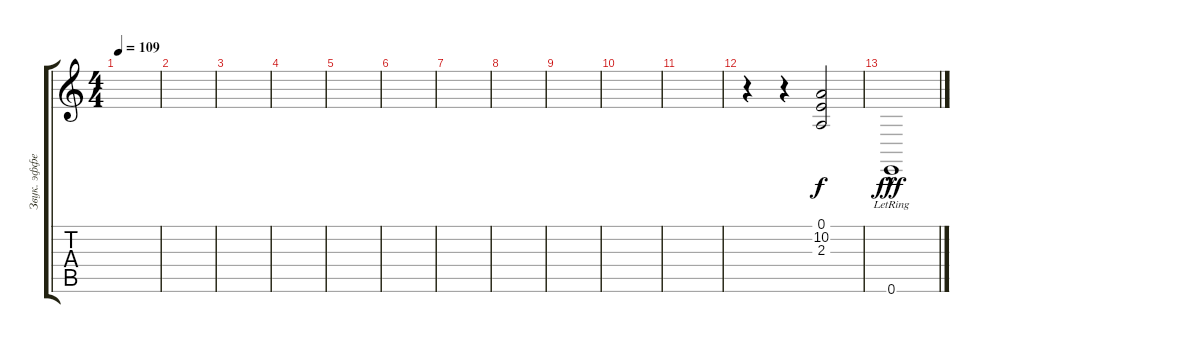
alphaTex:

\track ("Звук. эффекты" "Звук. эффе") {instrument reversecymbal}
\staff {score tabs}
\tuning (E4 B3 G3 D3 A2 E2) {hide}
\ts (4 4)
\tempo 109
\clef g2
\ks c
|
|
|
|
|
|
|
|
|
|
|
r.4 r.4 (0.1 10.2 2.3).2 |
0.6{hac lr}.1{dy fff instrument gunshot}
